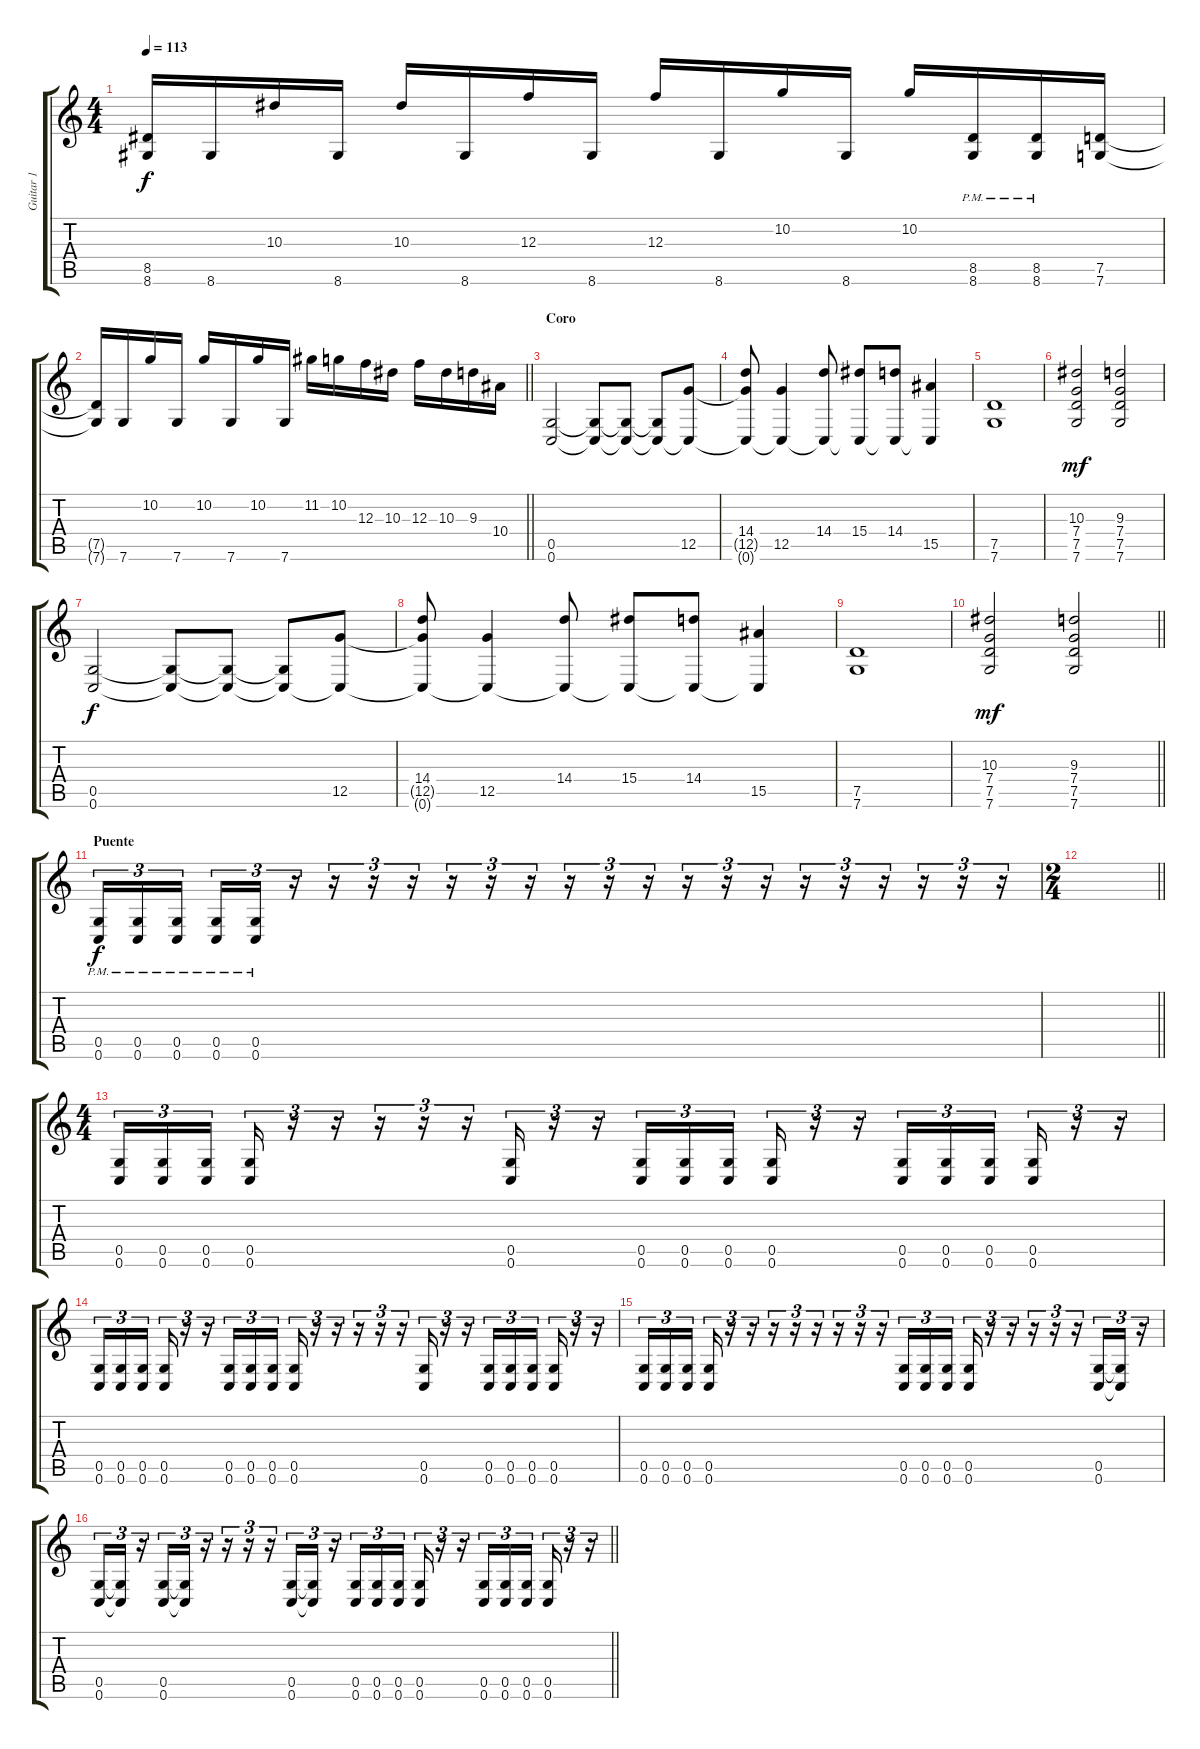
\track ("Guitar 1" "Guitar 1") {instrument overdrivenguitar}
\staff {score tabs}
\tuning (D4 A3 F3 C3 G2 C2) {hide}
\ts (4 4)
\tempo 113
\clef g2
\ks c
(8.5{t} 8.6{t}).16{dy f} 8.6.16 10.3.16 8.6.16 10.3.16 8.6.16 12.3.16 8.6.16 12.3.16 8.6.16 10.2.16 8.6.16 10.2.16 (8.5{pm} 8.6).16 (8.5{pm} 8.6).16 (7.5 7.6).16 |
\barLineRight lightlight
(7.5{t} 7.6{t}).16 7.6.16 10.2.16 7.6.16 10.2.16 7.6.16 10.2.16 7.6.16 11.2.16 10.2.16 12.3.16 10.3.16 12.3.16 10.3.16 9.3.16 10.4.16 |
\section ("" "Coro")
(0.5 0.6).2 (0.5{t} 0.6{t}).8 (0.5{t} 0.6{t}).8 (0.5{t} 0.6{t}).8 (12.5 0.6{t}).8 |
(14.4 12.5{t} 0.6{t}).8 (12.5 0.6{t}).4 (14.4 0.6{t}).8 (15.4 0.6{t}).8 (14.4 0.6{t}).8 (15.5 0.6{t}).4 |
(7.5 7.6).1 |
(10.3 7.4 7.5 7.6).2{dy mf} (9.3 7.4 7.5 7.6).2 |
(0.5 0.6).2{dy f} (0.5{t} 0.6{t}).8 (0.5{t} 0.6{t}).8 (0.5{t} 0.6{t}).8 (12.5 0.6{t}).8 |
(14.4 12.5{t} 0.6{t}).8 (12.5 0.6{t}).4 (14.4 0.6{t}).8 (15.4 0.6{t}).8 (14.4 0.6{t}).8 (15.5 0.6{t}).4 |
(7.5 7.6).1 |
\barLineRight lightlight
(10.3 7.4 7.5 7.6).2{dy mf} (9.3 7.4 7.5 7.6).2 |
\section ("" "Puente")
(0.5{pm} 0.6).16{tu (3 2) dy f} (0.5{pm} 0.6).16{tu (3 2)} (0.5{pm} 0.6).16{tu (3 2) beam splitsecondary} (0.5{pm} 0.6).16{tu (3 2)} (0.5{pm} 0.6).16{tu (3 2)} r.16{tu (3 2)} r.16{tu (3 2)} r.16{tu (3 2)} r.16{tu (3 2)} r.16{tu (3 2)} r.16{tu (3 2)} r.16{tu (3 2)} r.16{tu (3 2)} r.16{tu (3 2)} r.16{tu (3 2)} r.16{tu (3 2)} r.16{tu (3 2)} r.16{tu (3 2)} r.16{tu (3 2)} r.16{tu (3 2)} r.16{tu (3 2)} r.16{tu (3 2)} r.16{tu (3 2)} r.16{tu (3 2)} |
\ts (2 4)
\barLineRight lightlight
|
\ts (4 4)
\section ("" "")
(0.5 0.6).16{tu (3 2)} (0.5 0.6).16{tu (3 2)} (0.5 0.6).16{tu (3 2) beam splitsecondary} (0.5 0.6).16{tu (3 2)} r.16{tu (3 2)} r.16{tu (3 2)} r.16{tu (3 2)} r.16{tu (3 2)} r.16{tu (3 2)} (0.5 0.6).16{tu (3 2)} r.16{tu (3 2)} r.16{tu (3 2)} (0.5 0.6).16{tu (3 2)} (0.5 0.6).16{tu (3 2)} (0.5 0.6).16{tu (3 2) beam splitsecondary} (0.5 0.6).16{tu (3 2)} r.16{tu (3 2)} r.16{tu (3 2)} (0.5 0.6).16{tu (3 2)} (0.5 0.6).16{tu (3 2)} (0.5 0.6).16{tu (3 2) beam splitsecondary} (0.5 0.6).16{tu (3 2)} r.16{tu (3 2)} r.16{tu (3 2)} |
(0.5 0.6).16{tu (3 2)} (0.5 0.6).16{tu (3 2)} (0.5 0.6).16{tu (3 2) beam splitsecondary} (0.5 0.6).16{tu (3 2)} r.16{tu (3 2)} r.16{tu (3 2)} (0.5 0.6).16{tu (3 2)} (0.5 0.6).16{tu (3 2)} (0.5 0.6).16{tu (3 2) beam splitsecondary} (0.5 0.6).16{tu (3 2)} r.16{tu (3 2)} r.16{tu (3 2)} r.16{tu (3 2)} r.16{tu (3 2)} r.16{tu (3 2)} (0.5 0.6).16{tu (3 2)} r.16{tu (3 2)} r.16{tu (3 2)} (0.5 0.6).16{tu (3 2)} (0.5 0.6).16{tu (3 2)} (0.5 0.6).16{tu (3 2) beam splitsecondary} (0.5 0.6).16{tu (3 2)} r.16{tu (3 2)} r.16{tu (3 2)} |
(0.5 0.6).16{tu (3 2)} (0.5 0.6).16{tu (3 2)} (0.5 0.6).16{tu (3 2) beam splitsecondary} (0.5 0.6).16{tu (3 2)} r.16{tu (3 2)} r.16{tu (3 2)} r.16{tu (3 2)} r.16{tu (3 2)} r.16{tu (3 2)} r.16{tu (3 2)} r.16{tu (3 2)} r.16{tu (3 2)} (0.5 0.6).16{tu (3 2)} (0.5 0.6).16{tu (3 2)} (0.5 0.6).16{tu (3 2) beam splitsecondary} (0.5 0.6).16{tu (3 2)} r.16{tu (3 2)} r.16{tu (3 2)} r.16{tu (3 2)} r.16{tu (3 2)} r.16{tu (3 2)} (0.5 0.6).16{tu (3 2)} (0.5{t} 0.6{t}).16{tu (3 2)} r.16{tu (3 2)} |
\barLineRight lightlight
(0.5 0.6).16{tu (3 2)} (0.5{t} 0.6{t}).16{tu (3 2)} r.16{tu (3 2)} (0.5 0.6).16{tu (3 2)} (0.5{t} 0.6{t}).16{tu (3 2)} r.16{tu (3 2)} r.16{tu (3 2)} r.16{tu (3 2)} r.16{tu (3 2)} (0.5 0.6).16{tu (3 2)} (0.5{t} 0.6{t}).16{tu (3 2)} r.16{tu (3 2)} (0.5 0.6).16{tu (3 2)} (0.5 0.6).16{tu (3 2)} (0.5 0.6).16{tu (3 2) beam splitsecondary} (0.5 0.6).16{tu (3 2)} r.16{tu (3 2)} r.16{tu (3 2)} (0.5 0.6).16{tu (3 2)} (0.5 0.6).16{tu (3 2)} (0.5 0.6).16{tu (3 2) beam splitsecondary} (0.5 0.6).16{tu (3 2)} r.16{tu (3 2)} r.16{tu (3 2)}
